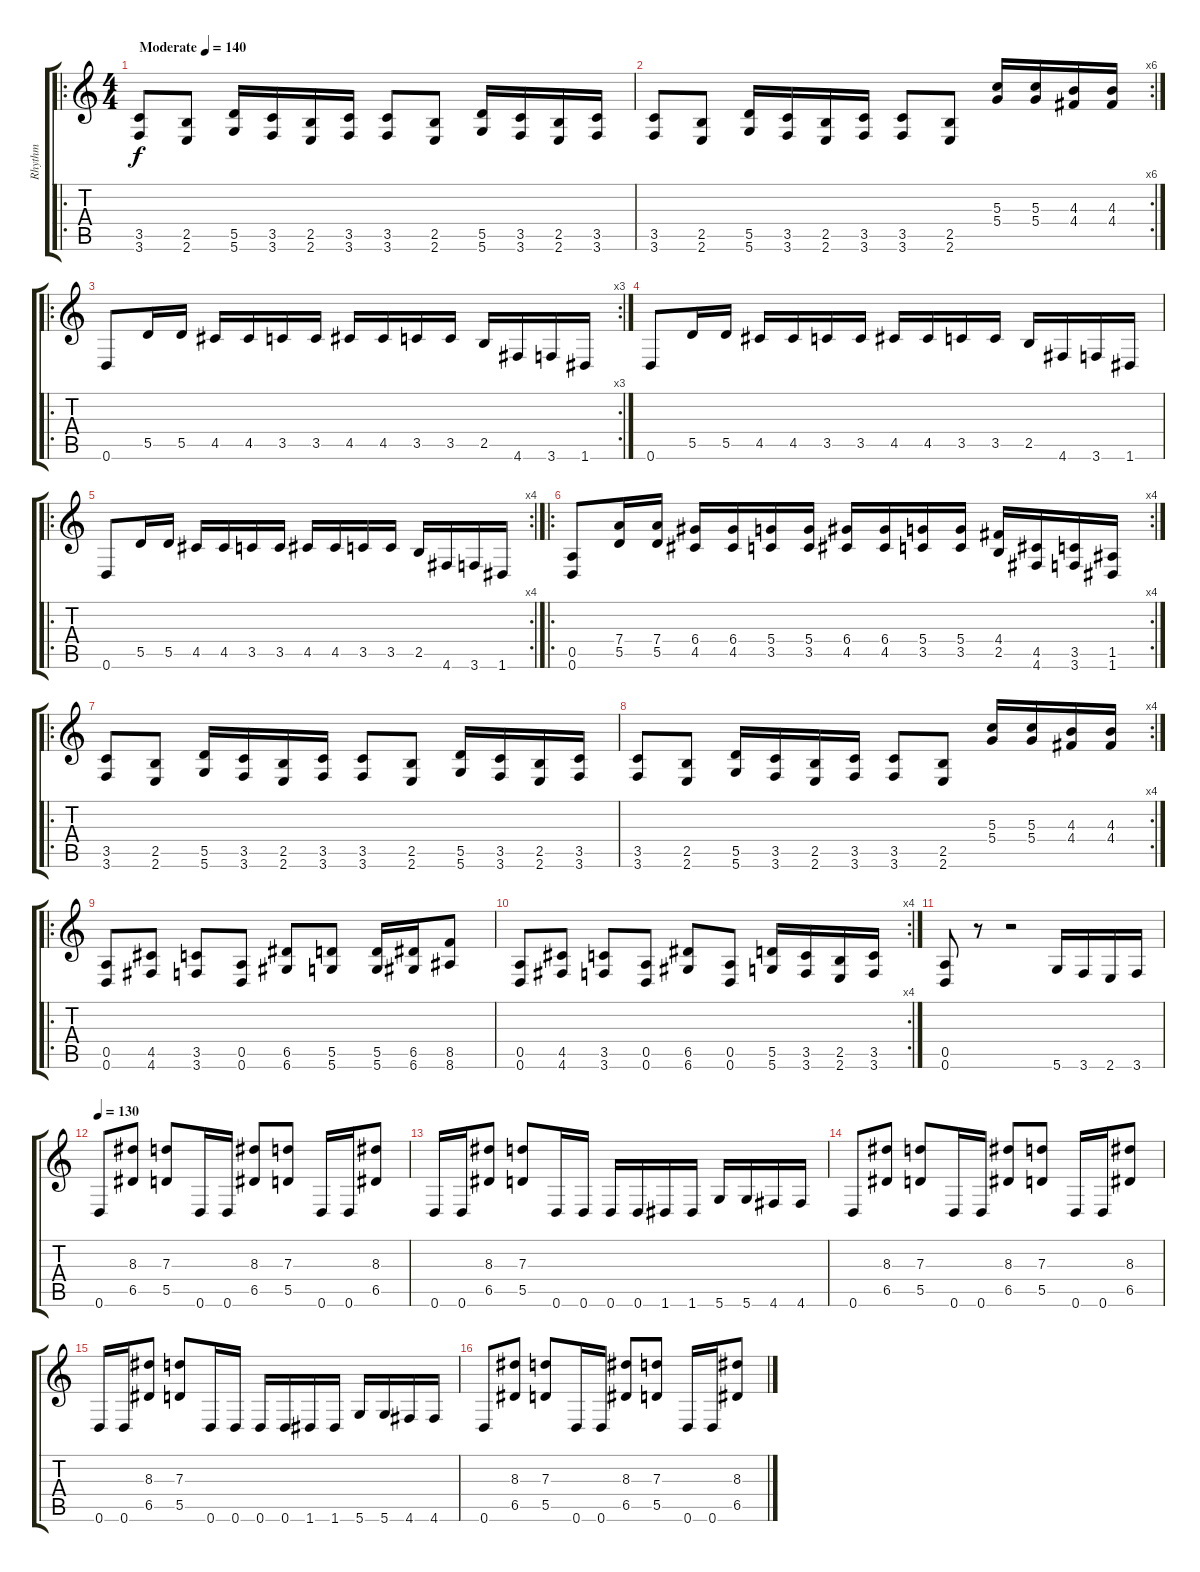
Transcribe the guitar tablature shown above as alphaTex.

\track ("Rhythm" "Rhythm") {instrument distortionguitar bank 1}
\staff {score tabs}
\tuning (E4 B3 G3 D3 A2 D2) {hide}
\ro
\ts (4 4)
\tempo (140 "Moderate")
\clef g2
\ks c
(3.5 3.6).8{dy f instrument distortionguitar} (2.5 2.6).8 (5.5 5.6).16 (3.5 3.6).16 (2.5 2.6).16 (3.5 3.6).16 (3.5 3.6).8 (2.5 2.6).8 (5.5 5.6).16 (3.5 3.6).16 (2.5 2.6).16 (3.5 3.6).16 |
\rc 6
(3.5 3.6).8 (2.5 2.6).8 (5.5 5.6).16 (3.5 3.6).16 (2.5 2.6).16 (3.5 3.6).16 (3.5 3.6).8 (2.5 2.6).8 (5.3 5.4).16 (5.3 5.4).16 (4.3 4.4).16 (4.3 4.4).16 |
\ro
\rc 3
0.6.8 5.5.16 5.5.16 4.5.16 4.5.16 3.5.16 3.5.16 4.5.16 4.5.16 3.5.16 3.5.16 2.5.16 4.6.16 3.6.16 1.6.16 |
0.6.8 5.5.16 5.5.16 4.5.16 4.5.16 3.5.16 3.5.16 4.5.16 4.5.16 3.5.16 3.5.16 2.5.16 4.6.16 3.6.16 1.6.16 |
\ro
\rc 4
0.6.8 5.5.16 5.5.16 4.5.16 4.5.16 3.5.16 3.5.16 4.5.16 4.5.16 3.5.16 3.5.16 2.5.16 4.6.16 3.6.16 1.6.16 |
\ro
\rc 4
(0.5 0.6).8 (7.4 5.5).16 (7.4 5.5).16 (6.4 4.5).16 (6.4 4.5).16 (5.4 3.5).16 (5.4 3.5).16 (6.4 4.5).16 (6.4 4.5).16 (5.4 3.5).16 (5.4 3.5).16 (4.4 2.5).16 (4.5 4.6).16 (3.5 3.6).16 (1.5 1.6).16 |
\ro
(3.5 3.6).8 (2.5 2.6).8 (5.5 5.6).16 (3.5 3.6).16 (2.5 2.6).16 (3.5 3.6).16 (3.5 3.6).8 (2.5 2.6).8 (5.5 5.6).16 (3.5 3.6).16 (2.5 2.6).16 (3.5 3.6).16 |
\rc 4
(3.5 3.6).8 (2.5 2.6).8 (5.5 5.6).16 (3.5 3.6).16 (2.5 2.6).16 (3.5 3.6).16 (3.5 3.6).8 (2.5 2.6).8 (5.3 5.4).16 (5.3 5.4).16 (4.3 4.4).16 (4.3 4.4).16 |
\ro
(0.5 0.6).8 (4.5 4.6).8 (3.5 3.6).8 (0.5 0.6).8 (6.5 6.6).8 (5.5 5.6).8 (5.5 5.6).16 (6.5 6.6).16 (8.5 8.6).8 |
\rc 4
(0.5 0.6).8 (4.5 4.6).8 (3.5 3.6).8 (0.5 0.6).8 (6.5 6.6).8 (0.5 0.6).8 (5.5 5.6).16 (3.5 3.6).16 (2.5 2.6).16 (3.5 3.6).16 |
(0.5 0.6).8 r.8 r.2 5.6.16 3.6.16 2.6.16 3.6.16 |
\tempo 130
0.6.8 (8.3 6.5).8 (7.3 5.5).8 0.6.16 0.6.16 (8.3 6.5).8 (7.3 5.5).8 0.6.16 0.6.16 (8.3 6.5).8 |
0.6.16 0.6.16 (8.3 6.5).8 (7.3 5.5).8 0.6.16 0.6.16 0.6.16 0.6.16 1.6.16 1.6.16 5.6.16 5.6.16 4.6.16 4.6.16 |
0.6.8 (8.3 6.5).8 (7.3 5.5).8 0.6.16 0.6.16 (8.3 6.5).8 (7.3 5.5).8 0.6.16 0.6.16 (8.3 6.5).8 |
0.6.16 0.6.16 (8.3 6.5).8 (7.3 5.5).8 0.6.16 0.6.16 0.6.16 0.6.16 1.6.16 1.6.16 5.6.16 5.6.16 4.6.16 4.6.16 |
0.6.8 (8.3 6.5).8 (7.3 5.5).8 0.6.16 0.6.16 (8.3 6.5).8 (7.3 5.5).8 0.6.16 0.6.16 (8.3 6.5).8
